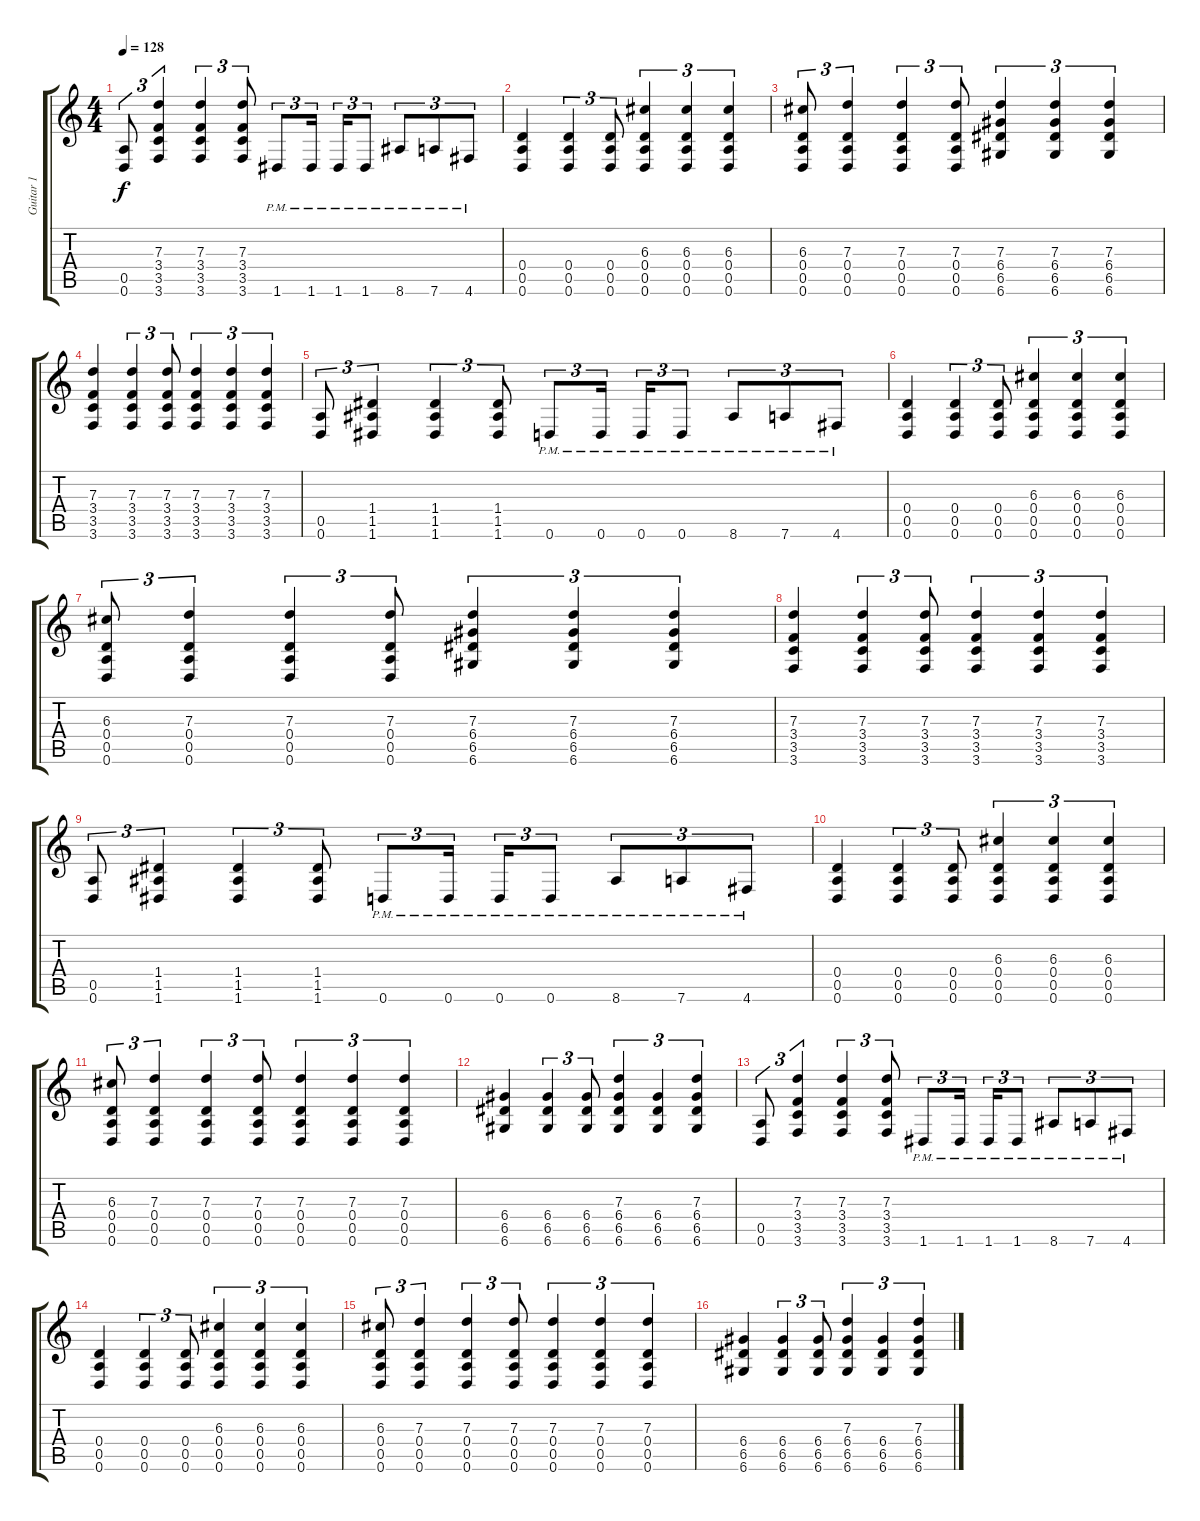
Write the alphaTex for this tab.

\track ("Guitar 1" "Guitar 1") {instrument distortionguitar}
\staff {score tabs}
\tuning (E4 B3 G3 D3 A2 D2) {hide}
\ts (4 4)
\tempo 128
\clef g2
\ks c
(0.5 0.6).8{tu (3 2) dy f} (7.3 3.4 3.5 3.6).4{tu (3 2)} (7.3 3.4 3.5 3.6).4{tu (3 2)} (7.3 3.4 3.5 3.6).8{tu (3 2)} 1.6{pm}.8{tu (3 2)} 1.6{pm}.16{tu (3 2) beam splitsecondary} 1.6{pm}.16{tu (3 2)} 1.6{pm}.8{tu (3 2)} 8.6{pm}.8{tu (3 2)} 7.6{pm}.8{tu (3 2)} 4.6{pm}.8{tu (3 2)} |
(0.4 0.5 0.6).4 (0.4 0.5 0.6).4{tu (3 2)} (0.4 0.5 0.6).8{tu (3 2)} (6.3 0.4 0.5 0.6).4{tu (3 2)} (6.3 0.4 0.5 0.6).4{tu (3 2)} (6.3 0.4 0.5 0.6).4{tu (3 2)} |
(6.3 0.4 0.5 0.6).8{tu (3 2)} (7.3 0.4 0.5 0.6).4{tu (3 2)} (7.3 0.4 0.5 0.6).4{tu (3 2)} (7.3 0.4 0.5 0.6).8{tu (3 2)} (7.3 6.4 6.5 6.6).4{tu (3 2)} (7.3 6.4 6.5 6.6).4{tu (3 2)} (7.3 6.4 6.5 6.6).4{tu (3 2)} |
(7.3 3.4 3.5 3.6).4 (7.3 3.4 3.5 3.6).4{tu (3 2)} (7.3 3.4 3.5 3.6).8{tu (3 2)} (7.3 3.4 3.5 3.6).4{tu (3 2)} (7.3 3.4 3.5 3.6).4{tu (3 2)} (7.3 3.4 3.5 3.6).4{tu (3 2)} |
(0.5 0.6).8{tu (3 2)} (1.4 1.5 1.6).4{tu (3 2)} (1.4 1.5 1.6).4{tu (3 2)} (1.4 1.5 1.6).8{tu (3 2)} 0.6{pm}.8{tu (3 2)} 0.6{pm}.16{tu (3 2) beam splitsecondary} 0.6{pm}.16{tu (3 2)} 0.6{pm}.8{tu (3 2)} 8.6{pm}.8{tu (3 2)} 7.6{pm}.8{tu (3 2)} 4.6{pm}.8{tu (3 2)} |
(0.4 0.5 0.6).4 (0.4 0.5 0.6).4{tu (3 2)} (0.4 0.5 0.6).8{tu (3 2)} (6.3 0.4 0.5 0.6).4{tu (3 2)} (6.3 0.4 0.5 0.6).4{tu (3 2)} (6.3 0.4 0.5 0.6).4{tu (3 2)} |
(6.3 0.4 0.5 0.6).8{tu (3 2)} (7.3 0.4 0.5 0.6).4{tu (3 2)} (7.3 0.4 0.5 0.6).4{tu (3 2)} (7.3 0.4 0.5 0.6).8{tu (3 2)} (7.3 6.4 6.5 6.6).4{tu (3 2)} (7.3 6.4 6.5 6.6).4{tu (3 2)} (7.3 6.4 6.5 6.6).4{tu (3 2)} |
(7.3 3.4 3.5 3.6).4 (7.3 3.4 3.5 3.6).4{tu (3 2)} (7.3 3.4 3.5 3.6).8{tu (3 2)} (7.3 3.4 3.5 3.6).4{tu (3 2)} (7.3 3.4 3.5 3.6).4{tu (3 2)} (7.3 3.4 3.5 3.6).4{tu (3 2)} |
(0.5 0.6).8{tu (3 2)} (1.4 1.5 1.6).4{tu (3 2)} (1.4 1.5 1.6).4{tu (3 2)} (1.4 1.5 1.6).8{tu (3 2)} 0.6{pm}.8{tu (3 2)} 0.6{pm}.16{tu (3 2) beam splitsecondary} 0.6{pm}.16{tu (3 2)} 0.6{pm}.8{tu (3 2)} 8.6{pm}.8{tu (3 2)} 7.6{pm}.8{tu (3 2)} 4.6{pm}.8{tu (3 2)} |
(0.4 0.5 0.6).4 (0.4 0.5 0.6).4{tu (3 2)} (0.4 0.5 0.6).8{tu (3 2)} (6.3 0.4 0.5 0.6).4{tu (3 2)} (6.3 0.4 0.5 0.6).4{tu (3 2)} (6.3 0.4 0.5 0.6).4{tu (3 2)} |
(6.3 0.4 0.5 0.6).8{tu (3 2)} (7.3 0.4 0.5 0.6).4{tu (3 2)} (7.3 0.4 0.5 0.6).4{tu (3 2)} (7.3 0.4 0.5 0.6).8{tu (3 2)} (7.3 0.4 0.5 0.6).4{tu (3 2)} (7.3 0.4 0.5 0.6).4{tu (3 2)} (7.3 0.4 0.5 0.6).4{tu (3 2)} |
(6.4 6.5 6.6).4 (6.4 6.5 6.6).4{tu (3 2)} (6.4 6.5 6.6).8{tu (3 2)} (7.3 6.4 6.5 6.6).4{tu (3 2)} (6.4 6.5 6.6).4{tu (3 2)} (7.3 6.4 6.5 6.6).4{tu (3 2)} |
(0.5 0.6).8{tu (3 2)} (7.3 3.4 3.5 3.6).4{tu (3 2)} (7.3 3.4 3.5 3.6).4{tu (3 2)} (7.3 3.4 3.5 3.6).8{tu (3 2)} 1.6{pm}.8{tu (3 2)} 1.6{pm}.16{tu (3 2) beam splitsecondary} 1.6{pm}.16{tu (3 2)} 1.6{pm}.8{tu (3 2)} 8.6{pm}.8{tu (3 2)} 7.6{pm}.8{tu (3 2)} 4.6{pm}.8{tu (3 2)} |
(0.4 0.5 0.6).4 (0.4 0.5 0.6).4{tu (3 2)} (0.4 0.5 0.6).8{tu (3 2)} (6.3 0.4 0.5 0.6).4{tu (3 2)} (6.3 0.4 0.5 0.6).4{tu (3 2)} (6.3 0.4 0.5 0.6).4{tu (3 2)} |
(6.3 0.4 0.5 0.6).8{tu (3 2)} (7.3 0.4 0.5 0.6).4{tu (3 2)} (7.3 0.4 0.5 0.6).4{tu (3 2)} (7.3 0.4 0.5 0.6).8{tu (3 2)} (7.3 0.4 0.5 0.6).4{tu (3 2)} (7.3 0.4 0.5 0.6).4{tu (3 2)} (7.3 0.4 0.5 0.6).4{tu (3 2)} |
(6.4 6.5 6.6).4 (6.4 6.5 6.6).4{tu (3 2)} (6.4 6.5 6.6).8{tu (3 2)} (7.3 6.4 6.5 6.6).4{tu (3 2)} (6.4 6.5 6.6).4{tu (3 2)} (7.3 6.4 6.5 6.6).4{tu (3 2)}
